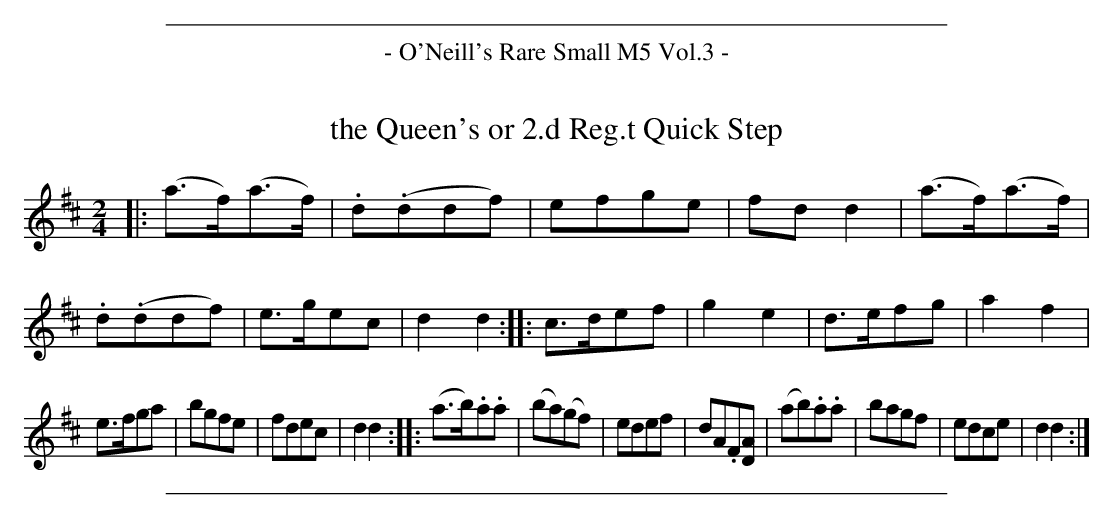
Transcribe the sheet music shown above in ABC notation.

X:1
T: the Queen's or 2.d Reg.t Quick Step
M: 2/4
L: 1/8
K: D
|:\
(a>f)(a>f) | .d(.ddf) | efge | fdd2 | (a>f)(a>f) | .d(.ddf) | e>gec | d2d2 :: c>def | g2e2 | d>efg | a2 f2 |
e>fga | bgfe | fdec | d2 d2 :: (a>b).a.a | (ba)(gf) | edef | dA.F[AD] | (ab).a.a | bagf | edce | d2 d2 :|
